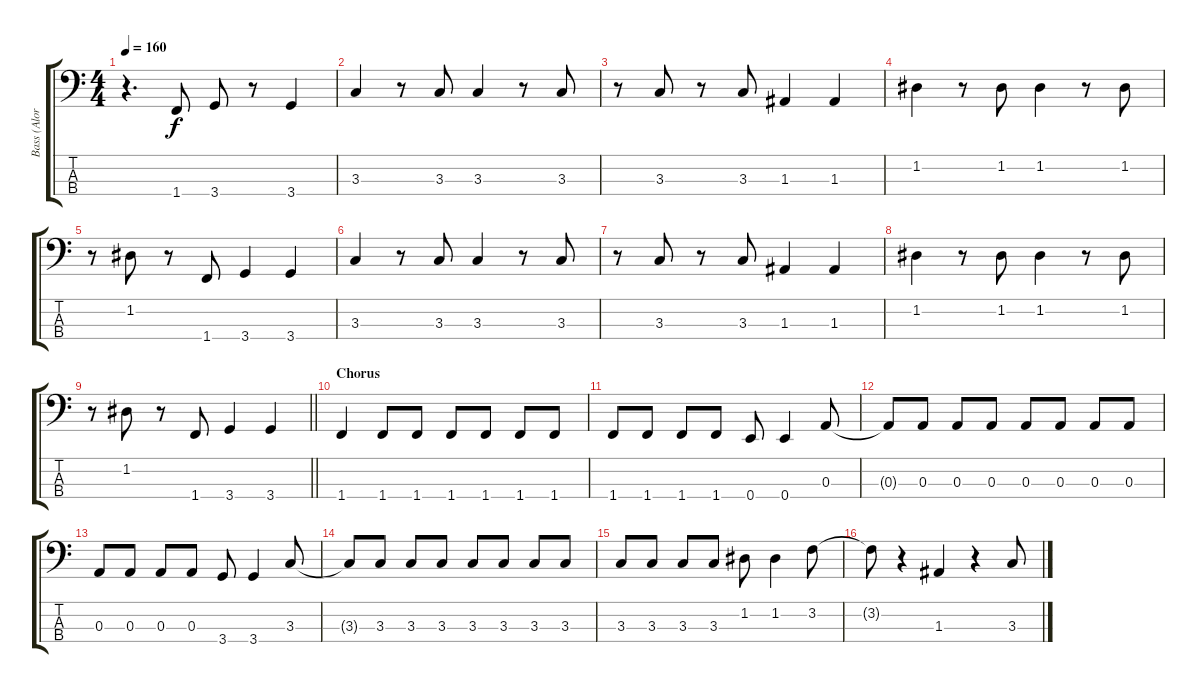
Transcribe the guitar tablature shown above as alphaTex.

\track ("Bass (Alora)" "Bass (Alor") {instrument electricbassfinger}
\staff {score tabs}
\tuning (G2 D2 A1 E1) {hide}
\ts (4 4)
\tempo 160
\clef f4
\ks c
r.4{d dy f} 1.4.8 3.4.8 r.8 3.4.4 |
3.3.4 r.8 3.3.8 3.3.4 r.8 3.3.8 |
r.8 3.3.8 r.8 3.3.8 1.3.4 1.3.4 |
1.2.4 r.8 1.2.8 1.2.4 r.8 1.2.8 |
r.8 1.2.8 r.8 1.4.8 3.4.4 3.4.4 |
3.3.4 r.8 3.3.8 3.3.4 r.8 3.3.8 |
r.8 3.3.8 r.8 3.3.8 1.3.4 1.3.4 |
1.2.4 r.8 1.2.8 1.2.4 r.8 1.2.8 |
\barLineRight lightlight
r.8 1.2.8 r.8 1.4.8 3.4.4 3.4.4 |
\section ("" "Chorus")
1.4.4 1.4.8 1.4.8 1.4.8 1.4.8 1.4.8 1.4.8 |
1.4.8 1.4.8 1.4.8 1.4.8 0.4.8 0.4.4 0.3.8 |
0.3{t}.8 0.3.8 0.3.8 0.3.8 0.3.8 0.3.8 0.3.8 0.3.8 |
0.3.8 0.3.8 0.3.8 0.3.8 3.4.8 3.4.4 3.3.8 |
3.3{t}.8 3.3.8 3.3.8 3.3.8 3.3.8 3.3.8 3.3.8 3.3.8 |
3.3.8 3.3.8 3.3.8 3.3.8 1.2.8 1.2.4 3.2.8 |
3.2{t}.8 r.4 1.3.4 r.4 3.3.8
